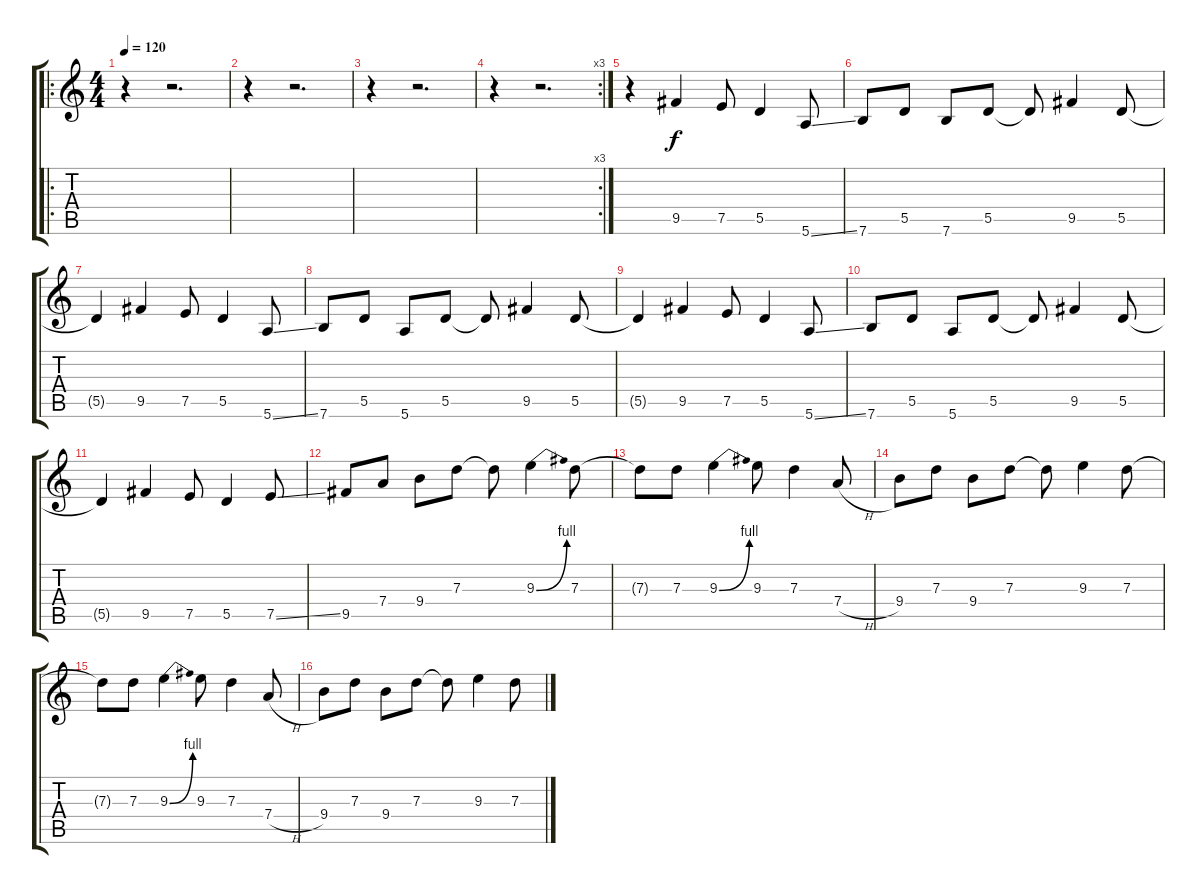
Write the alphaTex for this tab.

\track "" {instrument distortionguitar}
\staff {score tabs}
\tuning (E4 B3 G3 D3 A2 E2) {hide}
\ro
\ts (4 4)
\tempo 120
\clef g2
\ks c
r.4{dy f} r.2{d} |
r.4 r.2{d} |
r.4 r.2{d} |
\rc 3
r.4 r.2{d} |
r.4 9.5.4 7.5.8 5.5.4 5.6{ss}.8 |
7.6.8 5.5.8 7.6.8 5.5.8 5.5{t}.8 9.5.4 5.5.8 |
5.5{t}.4 9.5.4 7.5.8 5.5.4 5.6{ss}.8 |
7.6.8 5.5.8 5.6.8 5.5.8 5.5{t}.8 9.5.4 5.5.8 |
5.5{t}.4 9.5.4 7.5.8 5.5.4 5.6{ss}.8 |
7.6.8 5.5.8 5.6.8 5.5.8 5.5{t}.8 9.5.4 5.5.8 |
5.5{t}.4 9.5.4 7.5.8 5.5.4 7.5{ss}.8 |
9.5.8 7.4.8 9.4.8 7.3.8 7.3{t}.8 9.3{be (bend 0 0 60 4)}.4 7.3.8 |
7.3{t}.8 7.3.8 9.3{be (bend 0 0 60 4)}.4 9.3.8 7.3.4 7.4{h}.8 |
9.4.8 7.3.8 9.4.8 7.3.8 7.3{t}.8 9.3.4 7.3.8 |
7.3{t}.8 7.3.8 9.3{be (bend 0 0 60 4)}.4 9.3.8 7.3.4 7.4{h}.8 |
9.4.8 7.3.8 9.4.8 7.3.8 7.3{t}.8 9.3.4 7.3.8
